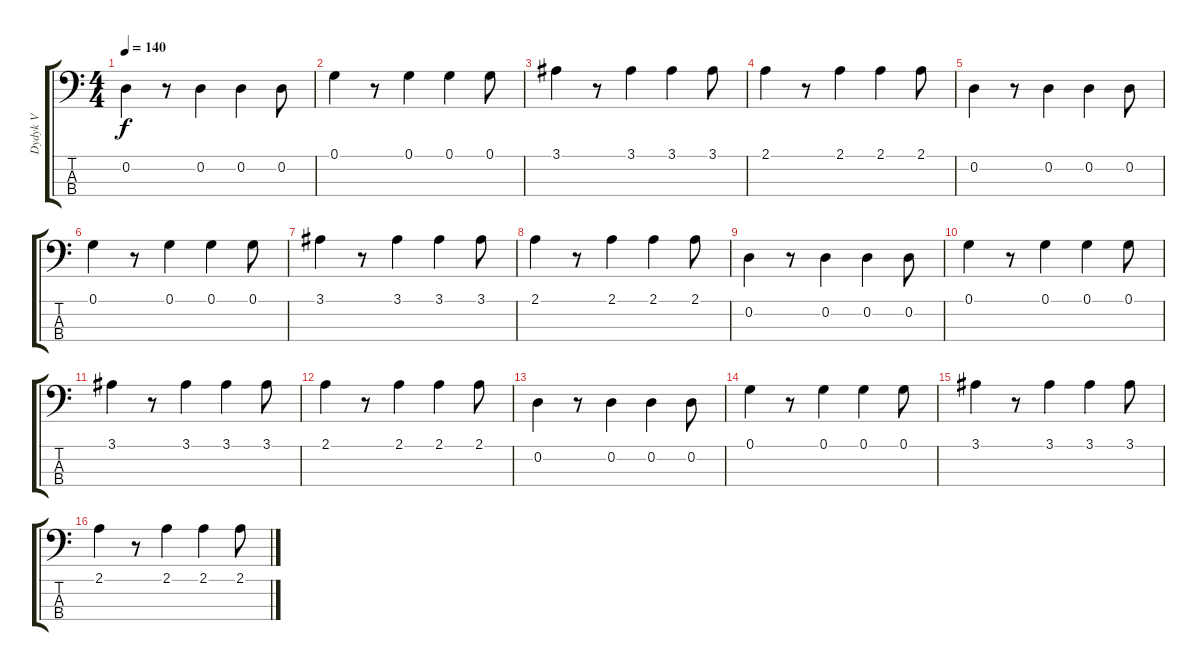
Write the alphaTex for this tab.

\track ("Dydyk V" "Dydyk V") {instrument acousticbass}
\staff {score tabs}
\tuning (G2 D2 A1 E1) {hide}
\ts (4 4)
\tempo 140
\clef f4
\ks c
0.2.4{dy f} r.8 0.2.4 0.2.4 0.2.8 |
0.1.4 r.8 0.1.4 0.1.4 0.1.8 |
3.1.4 r.8 3.1.4 3.1.4 3.1.8 |
2.1.4 r.8 2.1.4 2.1.4 2.1.8 |
0.2.4 r.8 0.2.4 0.2.4 0.2.8 |
0.1.4 r.8 0.1.4 0.1.4 0.1.8 |
3.1.4 r.8 3.1.4 3.1.4 3.1.8 |
2.1.4 r.8 2.1.4 2.1.4 2.1.8 |
0.2.4 r.8 0.2.4 0.2.4 0.2.8 |
0.1.4 r.8 0.1.4 0.1.4 0.1.8 |
3.1.4 r.8 3.1.4 3.1.4 3.1.8 |
2.1.4 r.8 2.1.4 2.1.4 2.1.8 |
0.2.4 r.8 0.2.4 0.2.4 0.2.8 |
0.1.4 r.8 0.1.4 0.1.4 0.1.8 |
3.1.4 r.8 3.1.4 3.1.4 3.1.8 |
2.1.4 r.8 2.1.4 2.1.4 2.1.8
